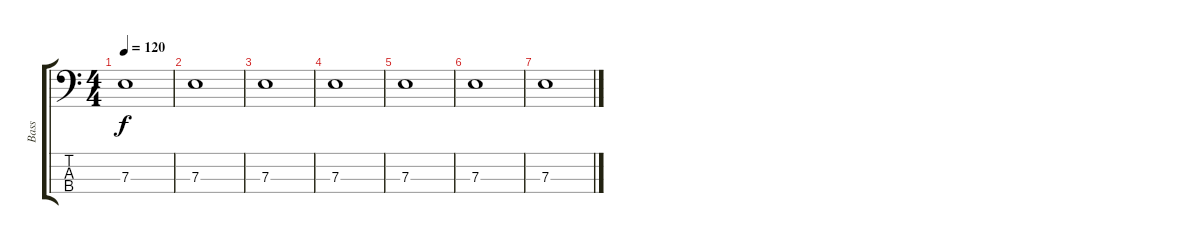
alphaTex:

\track ("Bass" "Bass") {instrument electricbassfinger}
\staff {score tabs}
\tuning (G2 D2 A1 E1) {hide}
\ts (4 4)
\tempo 120
\clef f4
\ks c
7.3.1{dy f} |
7.3.1 |
7.3.1 |
7.3.1 |
7.3.1 |
7.3.1 |
7.3.1
